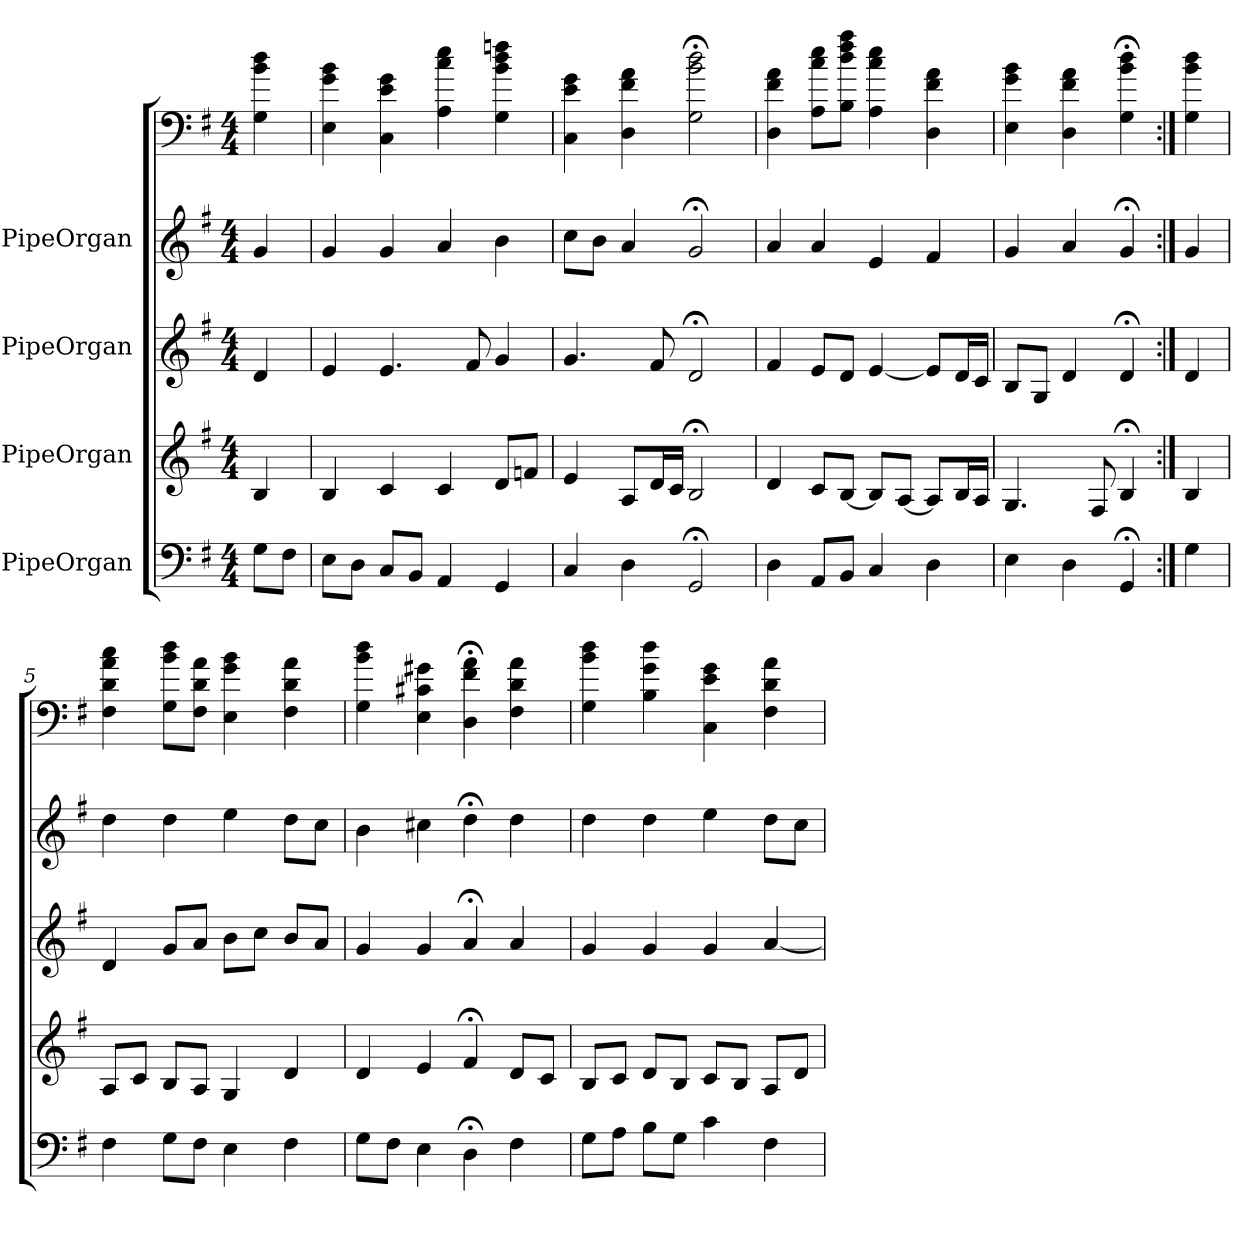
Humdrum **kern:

**kern	**kern	**kern	**kern	**kern
*part5	*part4	*part3	*part2	*part1
*staff5	*staff4	*staff3	*staff2	*staff1
*I"PipeOrgan	*I"PipeOrgan	*I"PipeOrgan	*I"PipeOrgan	*
*k[f#]	*k[f#]	*k[f#]	*k[f#]	*k[f#]
*G:	*G:	*G:	*G:	*G:
*M4/4	*M4/4	*M4/4	*M4/4	*M4/4
*MM60	*MM60	*MM60	*MM60	*MM60
=	=	=	=	=
8GL	4B	4d	4g	4G 4b 4dd
8F#J	.	.	.	.
=1	=1	=1	=1	=1
8EL	4B	4e	4g	4E 4g 4b
8DJ	.	.	.	.
8CL	4c	4.e	4g	4C 4e 4g
8BBJ	.	.	.	.
4AA	4c	.	4a	4A 4cc 4ee
.	.	8f#	.	.
4GG	8dL	4g	4b	4G 4b 4dd 4ffn
.	8fnJ	.	.	.
=2	=2	=2	=2	=2
4C	4e	4.g	8ccL	4C 4e 4g
.	.	.	8bJ	.
4D	8AL	.	4a	4D 4f# 4a
.	16dL	8f#	.	.
.	16cJJ	.	.	.
2GG;<	2B;<	2d;<	2g;<	2G;< 2b;< 2dd;<
=3	=3	=3	=3	=3
4D	4d	4f#	4a	4D 4f# 4a
8AAL	8cL	8eL	4a	8A 8cc 8eeL
8BBJ	[8BJ	8dJ	.	8B 8dd 8ff# 8aaJ
4C	8BL]	[4e	4e	4A 4cc 4ee
.	[8AJ	.	.	.
4D	8AL]	8eL]	4f#	4D 4f# 4a
.	16BL	16dL	.	.
.	16AJJ	16cJJ	.	.
=4	=4	=4	=4	=4
4E	4.G	8BL	4g	4E 4g 4b
.	.	8GJ	.	.
4D	.	4d	4a	4D 4f# 4a
.	8F#	.	.	.
4GG;<	4B;<	4d;<	4g;<	4G;< 4b;< 4dd;<
=:|!	=:|!	=:|!	=:|!	=:|!
4G	4B	4d	4g	4G 4b 4dd
=5	=5	=5	=5	=5
4F#	8AL	4d	4dd	4F# 4d 4a 4cc
.	8cJ	.	.	.
8GL	8BL	8gL	4dd	8G 8b 8ddL
8F#J	8AJ	8aJ	.	8F# 8d 8aJ
4E	4G	8bL	4ee	4E 4g 4b
.	.	8ccJ	.	.
4F#	4d	8bL	8ddL	4F# 4d 4a
.	.	8aJ	8ccJ	.
=6	=6	=6	=6	=6
8GL	4d	4g	4b	4G 4b 4dd
8F#J	.	.	.	.
4E	4e	4g	4cc#X	4E 4c#X 4g#X
4D;<	4f#;<	4a;<	4dd;<	4D;< 4f#;< 4a;<
4F#	8dL	4a	4dd	4F# 4d 4a
.	8cJ	.	.	.
=7	=7	=7	=7	=7
8GL	8BL	4g	4dd	4G 4b 4dd
8AJ	8cJ	.	.	.
8BL	8dL	4g	4dd	4B 4g 4dd
8GJ	8BJ	.	.	.
4c	8cL	4g	4ee	4C 4e 4g
.	8BJ	.	.	.
4F#	8AL	[4a	8ddL	4F# 4d 4a
.	8dJ	.	8ccJ	.
=	=	=	=	=
*-	*-	*-	*-	*-
